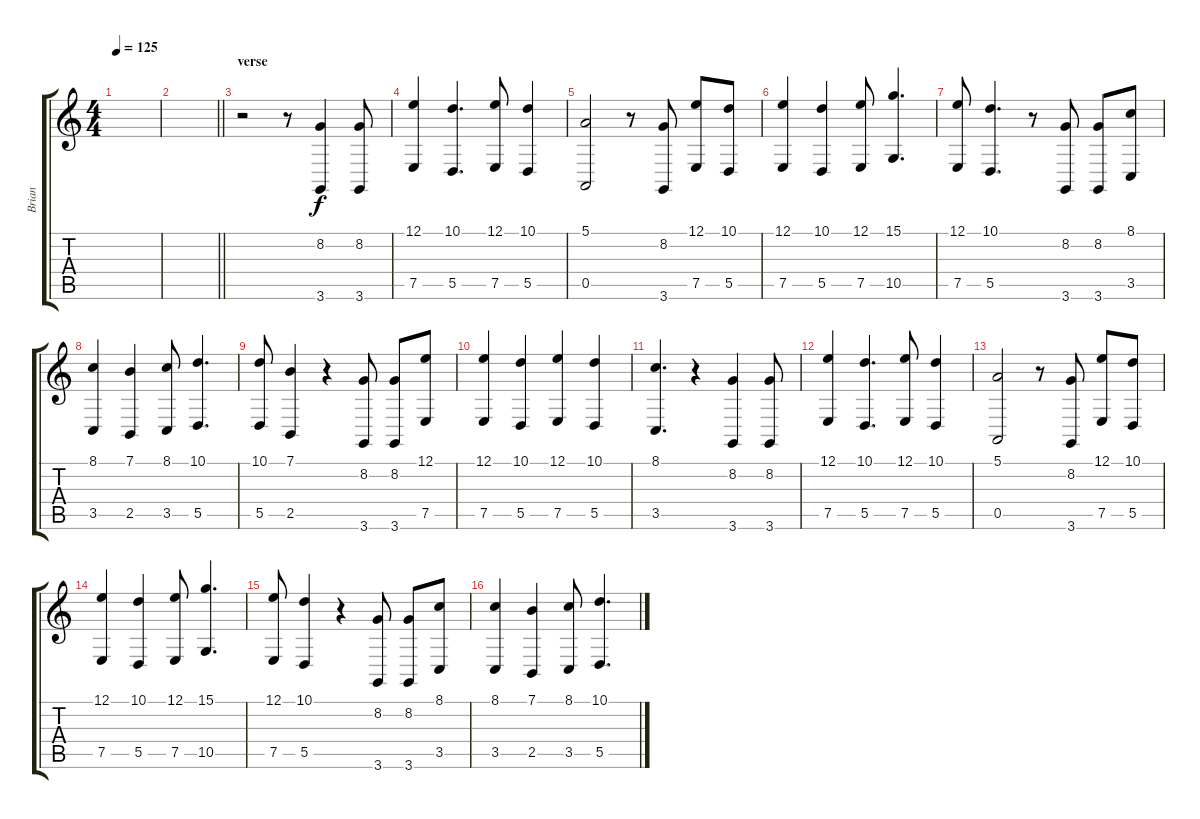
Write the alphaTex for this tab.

\track ("Brian" "Brian") {instrument oboe}
\staff {score tabs}
\tuning (E4 B3 G3 D3 A2 E2) {hide}
\ts (4 4)
\tempo 125
\clef g2
\ks c
|
\barLineRight lightlight
|
\section ("" "verse")
r.2 r.8 (8.2 3.6).4 (8.2 3.6).8 |
(12.1 7.5).4 (10.1 5.5).4{d} (12.1 7.5).8 (10.1 5.5).4 |
(5.1 0.5).2 r.8 (8.2 3.6).8 (12.1 7.5).8 (10.1 5.5).8 |
(12.1 7.5).4 (10.1 5.5).4 (12.1 7.5).8 (15.1 10.5).4{d} |
(12.1 7.5).8 (10.1 5.5).4{d} r.8 (8.2 3.6).8 (8.2 3.6).8 (8.1 3.5).8 |
(8.1 3.5).4 (7.1 2.5).4 (8.1 3.5).8 (10.1 5.5).4{d} |
(10.1 5.5).8 (7.1 2.5).4 r.4 (8.2 3.6).8 (8.2 3.6).8 (12.1 7.5).8 |
(12.1 7.5).4 (10.1 5.5).4 (12.1 7.5).4 (10.1 5.5).4 |
(8.1 3.5).4{d} r.4 (8.2 3.6).4 (8.2 3.6).8 |
(12.1 7.5).4 (10.1 5.5).4{d} (12.1 7.5).8 (10.1 5.5).4 |
(5.1 0.5).2 r.8 (8.2 3.6).8 (12.1 7.5).8 (10.1 5.5).8 |
(12.1 7.5).4 (10.1 5.5).4 (12.1 7.5).8 (15.1 10.5).4{d} |
(12.1 7.5).8 (10.1 5.5).4 r.4 (8.2 3.6).8 (8.2 3.6).8 (8.1 3.5).8 |
(8.1 3.5).4 (7.1 2.5).4 (8.1 3.5).8 (10.1 5.5).4{d}
